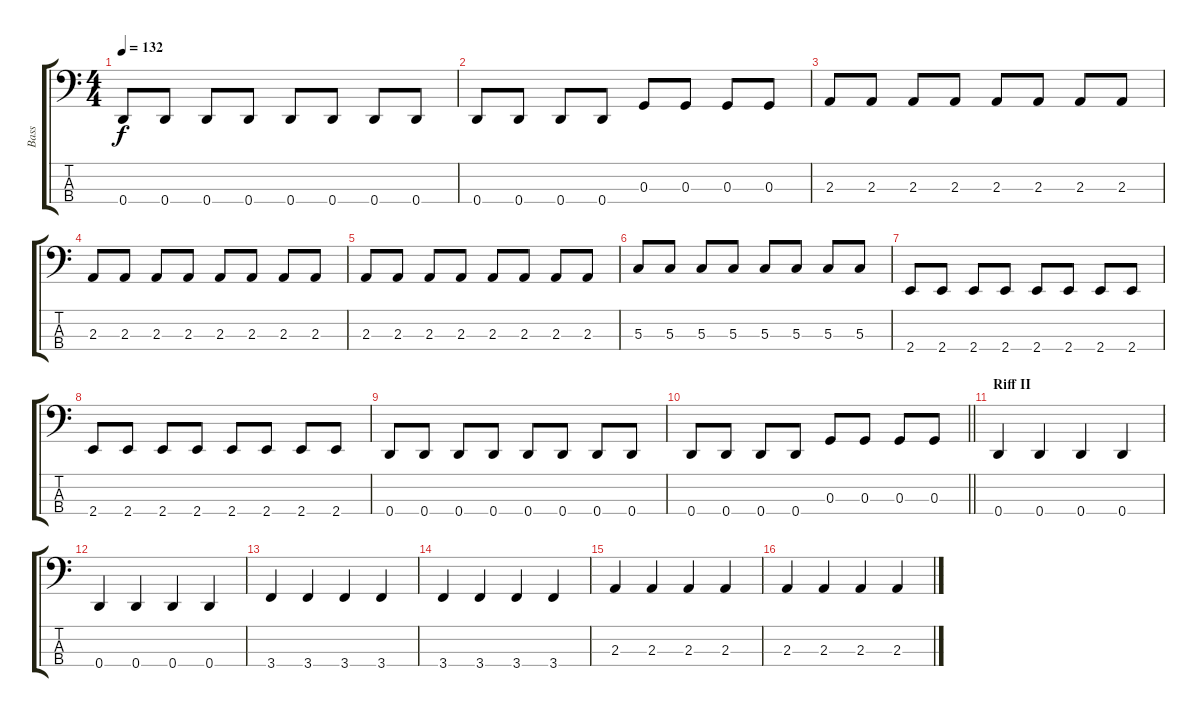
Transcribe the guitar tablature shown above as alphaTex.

\track ("Bass" "Bass") {instrument electricbasspick}
\staff {score tabs}
\tuning (F2 C2 G1 D1) {hide}
\ts (4 4)
\tempo 132
\clef f4
\ks c
0.4.8{dy f} 0.4.8 0.4.8 0.4.8 0.4.8 0.4.8 0.4.8 0.4.8 |
0.4.8 0.4.8 0.4.8 0.4.8 0.3.8 0.3.8 0.3.8 0.3.8 |
2.3.8 2.3.8 2.3.8 2.3.8 2.3.8 2.3.8 2.3.8 2.3.8 |
2.3.8 2.3.8 2.3.8 2.3.8 2.3.8 2.3.8 2.3.8 2.3.8 |
2.3.8 2.3.8 2.3.8 2.3.8 2.3.8 2.3.8 2.3.8 2.3.8 |
5.3.8 5.3.8 5.3.8 5.3.8 5.3.8 5.3.8 5.3.8 5.3.8 |
2.4.8 2.4.8 2.4.8 2.4.8 2.4.8 2.4.8 2.4.8 2.4.8 |
2.4.8 2.4.8 2.4.8 2.4.8 2.4.8 2.4.8 2.4.8 2.4.8 |
0.4.8 0.4.8 0.4.8 0.4.8 0.4.8 0.4.8 0.4.8 0.4.8 |
\barLineRight lightlight
0.4.8 0.4.8 0.4.8 0.4.8 0.3.8 0.3.8 0.3.8 0.3.8 |
\section ("" "Riff II")
0.4.4 0.4.4 0.4.4 0.4.4 |
0.4.4 0.4.4 0.4.4 0.4.4 |
3.4.4 3.4.4 3.4.4 3.4.4 |
3.4.4 3.4.4 3.4.4 3.4.4 |
2.3.4 2.3.4 2.3.4 2.3.4 |
2.3.4 2.3.4 2.3.4 2.3.4
